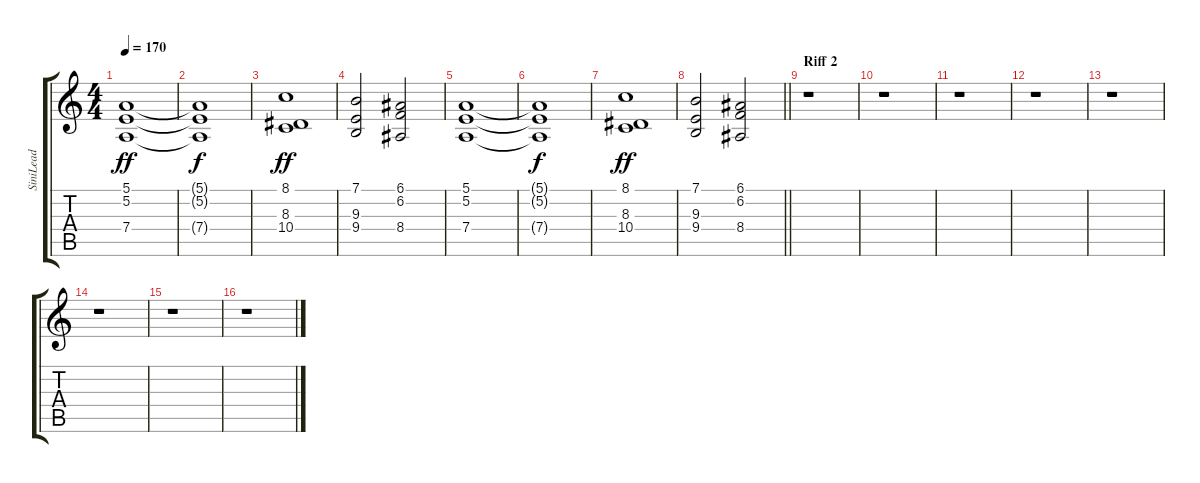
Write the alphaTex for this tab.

\track ("SiniLead" "SiniLead") {instrument stringensemble2}
\staff {score tabs}
\tuning (E4 B3 G3 D3 A2 E2) {hide}
\ts (4 4)
\tempo 170
\clef g2
\ks c
(5.1 5.2 7.4).1{dy ff} |
(5.1{t} 5.2{t} 7.4{t}).1{dy f} |
(8.1 8.3 10.4).1{dy ff} |
(7.1 9.3 9.4).2 (6.1 6.2 8.4).2 |
(5.1 5.2 7.4).1 |
(5.1{t} 5.2{t} 7.4{t}).1{dy f} |
(8.1 8.3 10.4).1{dy ff} |
\barLineRight lightlight
(7.1 9.3 9.4).2 (6.1 6.2 8.4).2 |
\section ("" "Riff 2")
r.1 |
r.1 |
r.1 |
r.1 |
r.1 |
r.1 |
r.1 |
r.1
